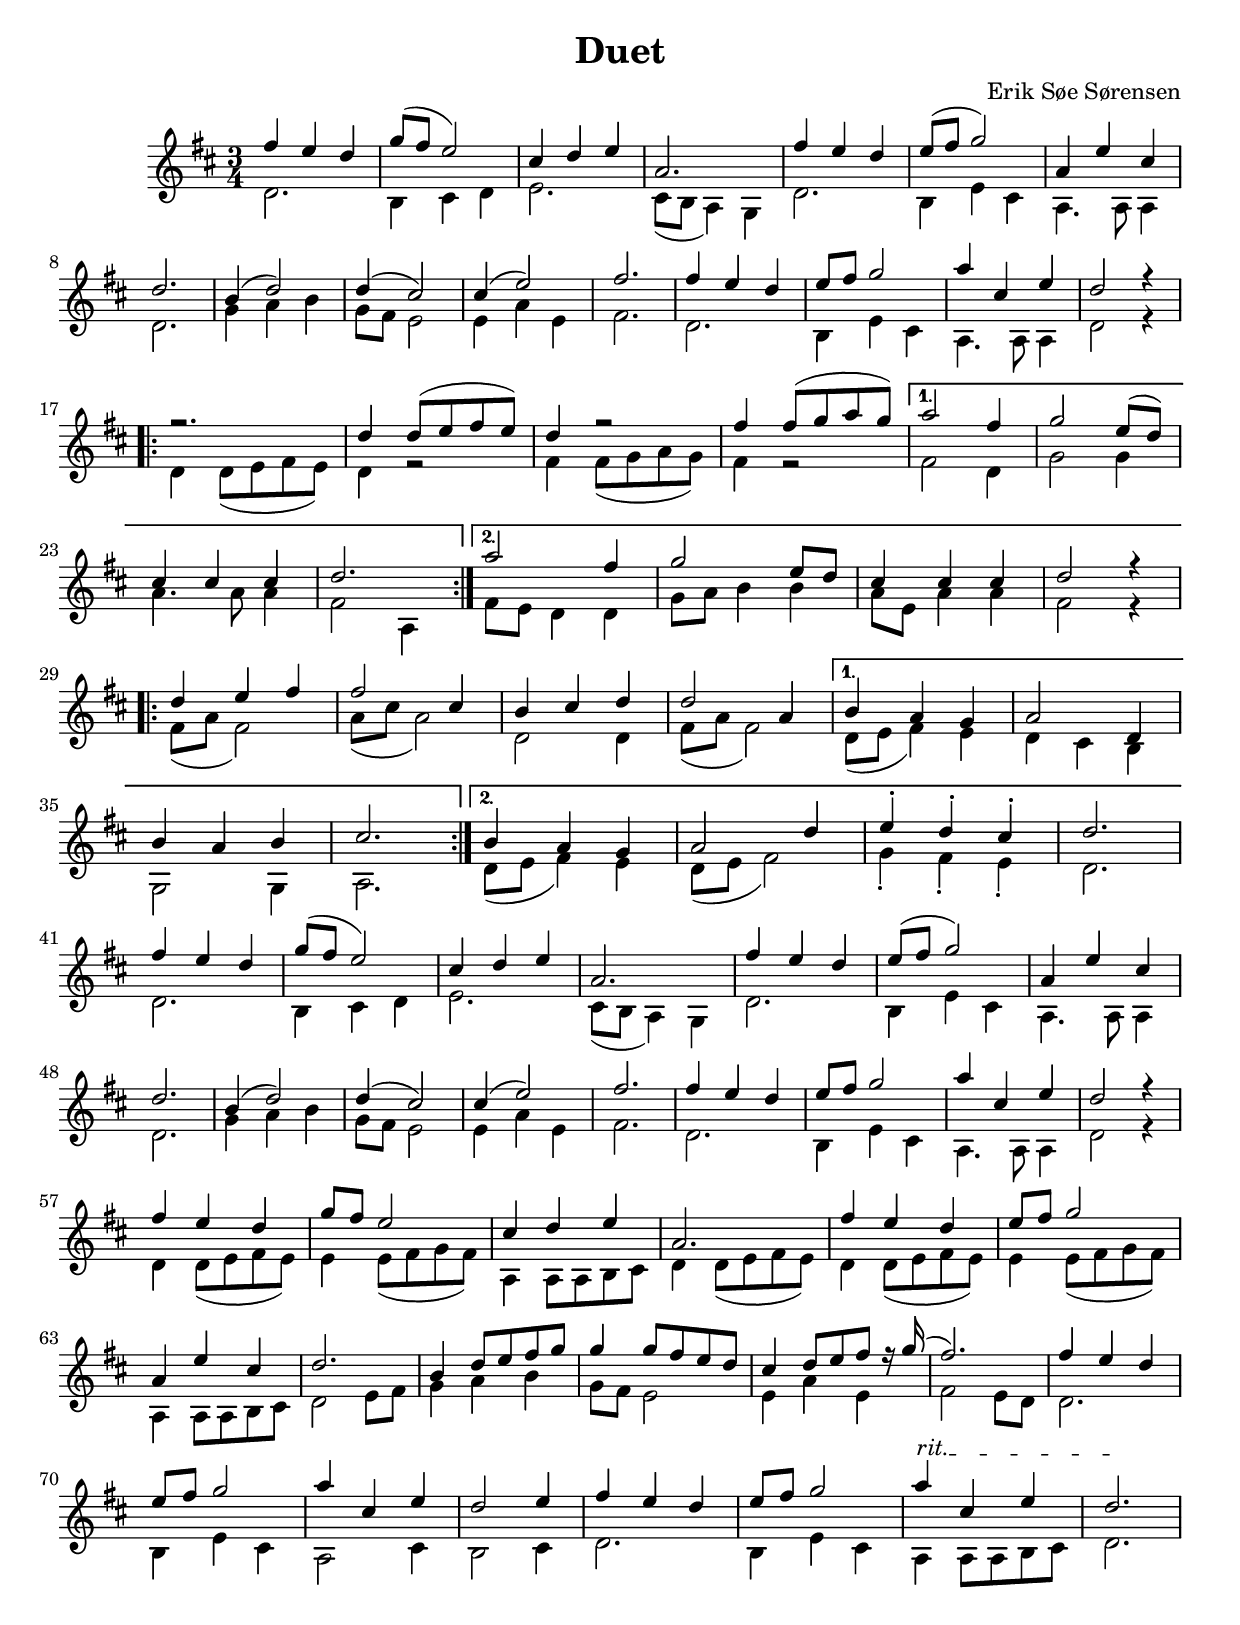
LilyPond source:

				% Komponeret 26/10-19
				% Erik Søe Sørensen

%% Mål: Duet, 2 violiner, 3/4 takt.
%\include "event-listener.ly"

\version "2.18.2"
\header {
  title = "Duet"
  composer = "Erik Søe Sørensen"
}

rit = { \override TextSpanner.bound-details.left.text = \markup { "rit." } }

PartOne = {
      %% "A"
      %% I ii V I
      <<
      	\context Voice = "Violin 1" \relative {|e'4 d c | f8( e d2)}
	\context Voice = "Violin 2" \relative {|c2. | a4 b c }
      >>
      <<
	\context Voice = "Violin 1" \relative {|b4 c d | g,2.}
	\context Voice = "Violin 2" \relative {|d2. | b8( a g4) f  }
      >>
      %% I ii V I
      <<
      	\context Voice = "Violin 1" \relative {|e'4 d c | d8( e f2)}
	\context Voice = "Violin 2" \relative {|c2. | a4 d b }
      >>
      <<
	\context Voice = "Violin 1" \relative {|g4 d' b | c2. }
	\context Voice = "Violin 2" \relative {|g,4. g8 g4 | c2. }
      >>

      %% "B"
      %% IV IV V vi(?)
      <<
      	\context Voice = "Violin 1" \relative {|a4( c2) | c4( b2)}
      	\context Voice = "Violin 2" \relative {|f4 g a | f8 e d2}
      >>
      <<
       	\context Voice = "Violin 1" \relative {|b4( d2) | e2.}
       	\context Voice = "Violin 2" \relative {|d4 g d | e2.}
       >>

      %% "A"
      %% I ii V I
      <<
	\context Voice = "Violin 1" \relative {|e'4 d c | d8 e f2}
	\context Voice = "Violin 2" \relative {|c2. | a4 d b }
      >>
      <<
	\context Voice = "Violin 1" \relative {|g'4 b, d | c2 r4 }
	\context Voice = "Violin 2" \relative {|g,4. g8 g4 | c2 r4 }
      >>
    }

PartTwo = {
  \repeat volta 2 {
      %% "C", rep.1
      %% I I I I
      <<
	\context Voice = "Violin 1" \relative {|r2. | c'4 c8( d e d)}
	\context Voice = "Violin 2" \relative {|c4 c8( d e d) | c4 r2 |}
      >>
      <<
	\context Voice = "Violin 1" \relative {|c'4 r2 | e4 e8( f g f) }
	\context Voice = "Violin 2" \relative {|e4 e8( f g f) | e4 r2}
      >>
    } \alternative {
      {%% I IV V I
      <<
	\context Voice = "Violin 1" \relative {|g'2 e4 | f2 d8( c8)}
	\context Voice = "Violin 2" \relative {|e2  c4 | f2 f4|}
      >>
      <<
	\context Voice = "Violin 1" \relative {|b4 b b | c2.}  % Staccatto here?
	\context Voice = "Violin 2" \relative {|g4. g8 g4 | e2 g,4}
      >>}

      {%% I IV V I
     <<
     	\context Voice = "Violin 1" \relative {|g'2 e4 | f2 d8 c8}
     	\context Voice = "Violin 2" \relative {|e8 d8 c4 c4 | f8 g8 a4 a4|}
     >>
     <<
     	\context Voice = "Violin 1" \relative {|b4 b b | c2 r4}
     	\context Voice = "Violin 2" \relative {|g8 d8 g4 g4 | e2 r4}
     >>}
      % <<
      % 	%\context Voice = "Violin 1" \relative {|g'4 g8 g8 f8 e8 | f4 f8 f d c}
      % 	\context Voice = "Violin 1" \relative {|g'4 g8 f8 e4 | f4 f8 d c4}
      % 	%\context Voice = "Violin 2" \relative {|c2 d8 e8| f2 f8 f8|}
      % 	\context Voice = "Violin 2" \relative {|c4. d8 c4| f2 f4|}
      % >>
      % <<
      % 	\context Voice = "Violin 1" \relative {|b4 b8 b8 b4 | c2.}
      % 	\context Voice = "Violin 2" \relative {|g4. d8 g4 | e2.}
      % >>}
      }
    }

PartThree = {
  \repeat volta 2 {
      %% "D"
      %% I ii vi I
      <<
	\context Voice = "Violin 1" \relative {|c'4 d e | e2 b4| a4 b c | c2 g4|}
	\context Voice = "Violin 2" \relative {|e8( g e2) | g8( b g2) | c,2 c4 | e8( g e2)|}
      >>
      } \alternative {
      %% vi I IV V
      <<
	\context Voice = "Violin 1" \relative {|a4 g f| g2 c,4 | a'4 g a | b2.}
	\context Voice = "Violin 2" \relative {|c8( d e4) d4 | c4 b a |f2 f4|g2.}
      >>

      %% I ii vi I
      % <<
      % 	\context Voice = "Violin 1" \relative {|c'4 d e | e2 b4| a4 b c | c2 g4|}
      % 	\context Voice = "Violin 2" \relative {|e8 g e2 | g8 b g2 | c,8 e c2 | e8 g e2|}
      % >>
      %% vi I IV V
      <<
	\context Voice = "Violin 1" \relative {|a4 g f| g2 c4| d4\staccato c\staccato b\staccato| c2.}
	\context Voice = "Violin 2" \relative {|c8( d e4) d4 | c8( d8 e2)|f4\staccato e\staccato d\staccato | c2. }
      >>
      }
    }

PartFourSynthesis = {
      %% "A"+"D" synthesis
      %% I I I I
      <<
     	\context Voice = "Violin 1" \relative {|e'4 d c|f8 e d2}
     	\context Voice = "Violin 2" \relative {|c4 c8( d e d) | d4 d8( e f e) |}
      >>
      <<
     	\context Voice = "Violin 1" \relative {|b4 c d | g,2.}
     	\context Voice = "Violin 2" \relative {|g,4 g8 g a b | c4 c8( d e d) |}
      >>
      %% I ii V I
      <<
      	\context Voice = "Violin 1" \relative {|e'4 d c | d8 e f2}
     	\context Voice = "Violin 2" \relative {|c4 c8( d e d) | d4 d8( e f e) |}
      >>
      <<
      	\context Voice = "Violin 1" \relative {|g4 d' b | c2. }
     	\context Voice = "Violin 2" \relative {|g,4 g8 g a b | c2 d8 e |}
      >>

      %% IV IV V vi(?)
      <<
      	\context Voice = "Violin 1" \relative {|a4 c8 d e f | f4 f8 e d c}
      	\context Voice = "Violin 2" \relative {|f4 g a | f8 e d2}
      >>
      <<
       	\context Voice = "Violin 1" \relative {|b4 c8 d e r16 f16( | e2.)}
       	\context Voice = "Violin 2" \relative {|d4 g d | e2 d8 c}
       >>

      %% I ii V ii
      <<
      	\context Voice = "Violin 1" \relative {|e'4 d c | d8 e f2}
      	\context Voice = "Violin 2" \relative {|c2. | a4 d b }
      >>
      <<
      	\context Voice = "Violin 1" \relative {|g'4 b, d | c2 d4 }
      	\context Voice = "Violin 2" \relative {|g,2 b4 | a2 b4} % D.C
      >>
      %% Repetition, with PAC:
      %% I ii V I
      <<
      	\context Voice = "Violin 1" \relative {|e'4 d c | d8 e f2}
      	\context Voice = "Violin 2" \relative {|c2. | a4 d b }
      >>
      <<
      	\context Voice = "Violin 1" \relative {|g'4 b, d | c2.}
%      	\context Voice = "Violin 2" \relative {|g,2 b4 | c2.} % Replaced with decoration
      	\context Voice = "Violin 2" \relative {\rit
					       |g,4\startTextSpan g8 g a b | c2.\stopTextSpan |}
      >>
  }
musik = \transpose c d' {
    \time 3/4
    \key c \major
    {
      <<
	%% Create voices:
	\context Voice = "Violin 1" {\voiceOne}
	\context Voice = "Violin 2" {\voiceTwo}
      >>

      \PartOne
      \break
      \PartTwo
      \break
      \PartThree
      \break
      \PartOne
      \break
      \PartFourSynthesis

}
  }
\score {
  \musik
  \layout { }
  }
%showLastLength = R1*48
\score {
  \new Staff \with {midiInstrument = #"violin"} {
    \unfoldRepeats \musik
  }
  \midi {
    midiInstrument = violin
    \tempo 4 = 120
  }
}
